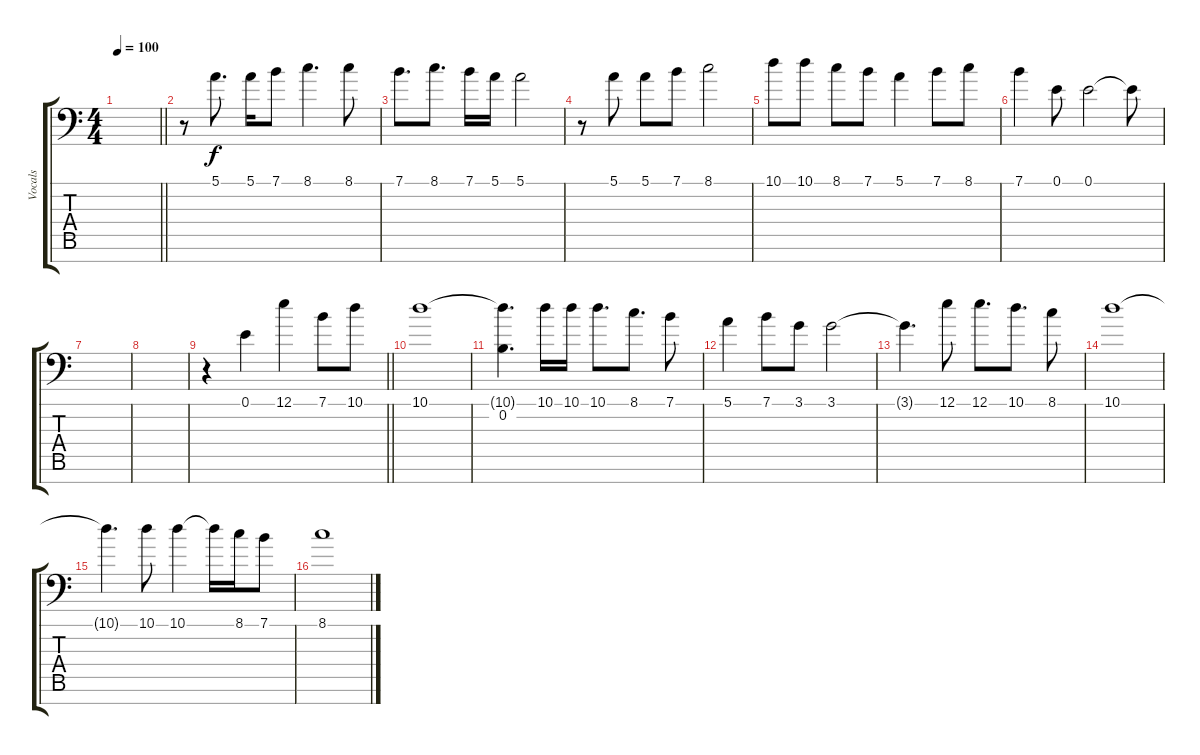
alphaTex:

\track ("Vocals" "Vocals") {instrument flute}
\staff {score tabs}
\tuning (E4 B3 G3 D3 A2 E2 C-1) {hide}
\ts (4 4)
\tempo 100
\clef f4
\barLineRight lightlight
\ks c
|
r.8 5.1.8{d} 5.1.16 7.1.8 8.1.4{d} 8.1.8 |
7.1.8{d} 8.1.8{d} 7.1.16 5.1.16 5.1.2 |
r.8 5.1.8 5.1.8 7.1.8 8.1.2 |
10.1.8 10.1.8 8.1.8 7.1.8 5.1.4 7.1.8 8.1.8 |
7.1.4 0.1.8 0.1.2 0.1{t}.8 |
|
|
\barLineRight lightlight
r.4 0.1.4 12.1.4 7.1.8 10.1.8 |
10.1.1 |
(10.1{t} 0.2).4{d} 10.1.16 10.1.16 10.1.8{d} 8.1.8{d} 7.1.8 |
5.1.4 7.1.8 3.1.8 3.1.2 |
3.1{t}.4{d} 12.1.8 12.1.8{d} 10.1.8{d} 8.1.8 |
10.1.1 |
10.1{t}.4{d} 10.1.8 10.1.4 10.1{t}.16 8.1.16 7.1.8 |
8.1.1
